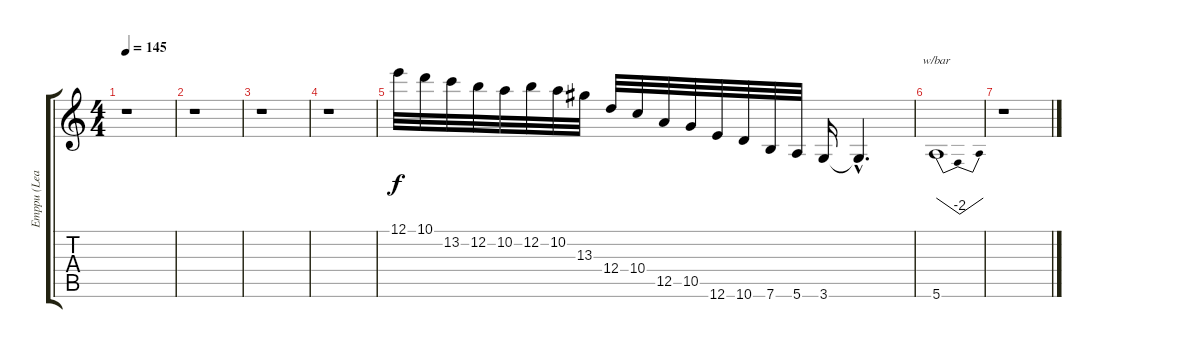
\track ("Emppu (Lead Guitar)" "Emppu (Lea") {instrument distortionguitar}
\staff {score tabs}
\tuning (E4 B3 G3 D3 A2 E2) {hide}
\ts (4 4)
\tempo 145
\clef g2
\ks c
r.1{dy f} |
r.1 |
r.1 |
r.1 |
12.1.32 10.1.32 13.2.32 12.2.32 10.2.32 12.2.32 10.2.32 13.3.32 12.4.32 10.4.32 12.5.32 10.5.32 12.6.32 10.6.32 7.6.32 5.6.32 3.6.16 3.6{hac t}.4{d} |
5.6.1{tbe (dip default 0 0 30 -8 60 0)} |
r.1
